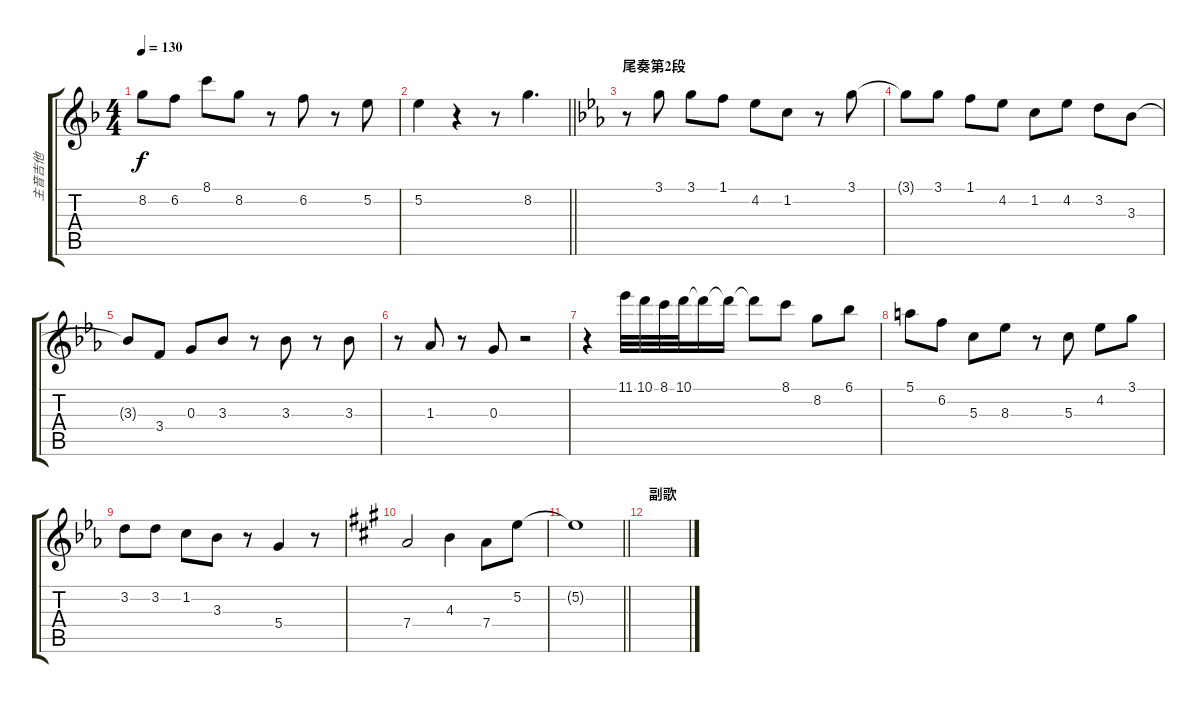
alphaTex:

\track ("主音吉他" "主音吉他") {instrument acousticguitarsteel}
\staff {score tabs}
\tuning (E4 B3 G3 D3 A2 E2) {hide}
\ts (4 4)
\tempo 130
\clef g2
\ks f
8.2.8{dy f} 6.2.8 8.1.8 8.2.8 r.8 6.2.8 r.8 5.2.8 |
\barLineRight lightlight
5.2.4 r.4 r.8 8.2.4{d} |
\section ("" "尾奏第2段")
\ks eb
r.8 3.1.8 3.1.8 1.1.8 4.2.8 1.2.8 r.8 3.1.8 |
3.1{t}.8 3.1.8 1.1.8 4.2.8 1.2.8 4.2.8 3.2.8 3.3.8 |
3.3{t}.8 3.4.8 0.3.8 3.3.8 r.8 3.3.8 r.8 3.3.8 |
r.8 1.3.8 r.8 0.3.8 r.2 |
r.4 11.1.32 10.1.32 8.1.32 10.1.32 10.1{t}.16 10.1{t}.16 10.1{t}.8 8.1.8 8.2.8 6.1.8 |
5.1.8 6.2.8 5.3.8 8.3.8 r.8 5.3.8 4.2.8 3.1.8 |
3.2.8 3.2.8 1.2.8 3.3.8 r.8 5.4.4 r.8 |
\ks a
7.4.2 4.3.4 7.4.8 5.2.8 |
\barLineRight lightlight
5.2{t}.1 |
\section ("" "副歌")
